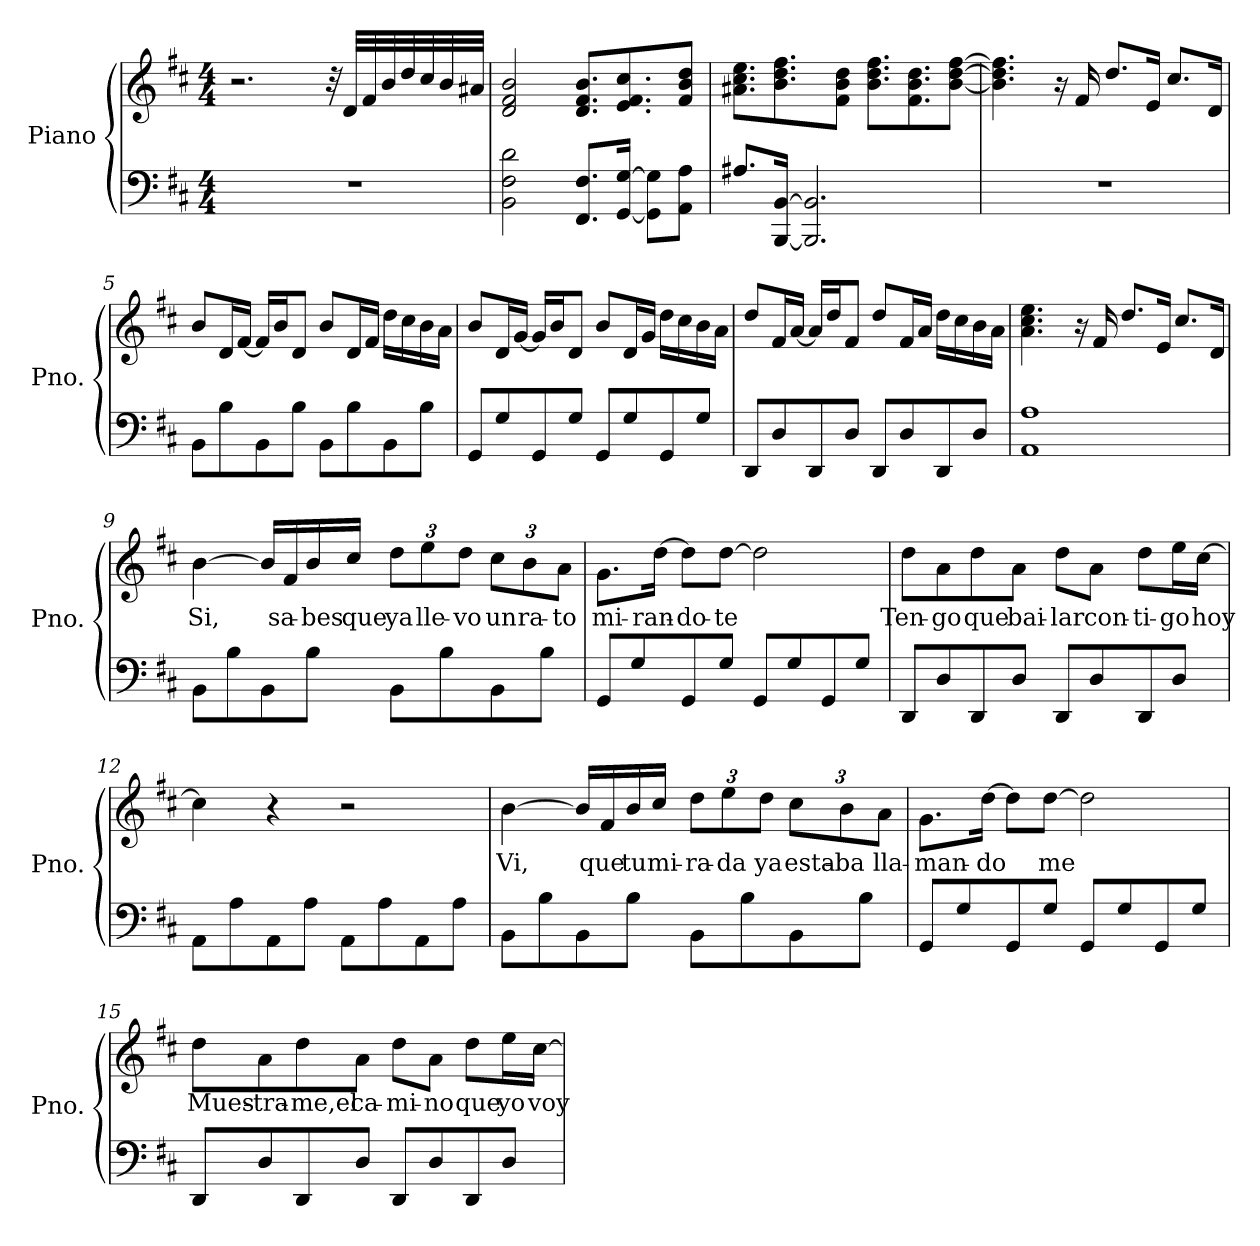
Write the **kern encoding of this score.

**kern	**kern	**text
*part1	*part1	*part1
*staff2	*staff1	*staff1
*I"Piano	*	*
*I'Pno.	*	*
*clefF4	*clefG2	*
*k[f#c#]	*k[f#c#]	*
*M4/4	*M4/4	*
*MM89	*MM89	*
=1	=1	=1
1r	2.r	.
.	32r	.
.	32d/LLL	.
.	32f#/	.
.	32b/	.
.	32dd/	.
.	32cc#/	.
.	32b/	.
.	32a#X/JJJ	.
=2	=2	=2
2BB\ 2F#\ 2d\	2d/ 2f#/ 2b/	.
8.FF#/ 8.F#/L	8.d/ 8.f#/ 8.b/L	.
[16GG/ [16G/Jk	8.e/ 8.f#/ 8.cc#/	.
8GG\] 8G\]L	.	.
8AA\ 8A\J	8f#/ 8b/ 8dd/J	.
=3	=3	=3
8.A#X/L	8.a#X\ 8.cc#\ 8.ee\L	.
[16BBB/ [16BB/Jk	8.b\ 8.dd\ 8.ff#\	.
2.BBB/] 2.BB/]	.	.
.	8f#\ 8b\ 8dd\J	.
.	8.b\ 8.dd\ 8.ff#\L	.
.	8.f#\ 8.b\ 8.dd\	.
.	[8b\ [8dd\ [8ff#\J	.
=4	=4	=4
1r	4.b\] 4.dd\] 4.ff#\]	.
.	16r	.
.	16f#/	.
.	8.dd/L	.
.	16e/Jk	.
.	8.cc#/L	.
.	16d/Jk	.
!!LO:LB:g=z
=5	=5	=5
8BB\L	8b/L	.
8B\	16d/L	.
.	[16f#/JJ	.
8BB\	16f#/LL]	.
.	16b/J	.
8B\J	8d/J	.
8BB\L	8b/L	.
8B\	16d/L	.
.	16f#/JJ	.
8BB\	16dd\LL	.
.	16cc#\	.
8B\J	16b\	.
.	16a\JJ	.
=6	=6	=6
8GG/L	8b/L	.
8G/	16d/L	.
.	[16g/JJ	.
8GG/	16g/LL]	.
.	16b/J	.
8G/J	8d/J	.
8GG/L	8b/L	.
8G/	16d/L	.
.	16g/JJ	.
8GG/	16dd\LL	.
.	16cc#\	.
8G/J	16b\	.
.	16a\JJ	.
=7	=7	=7
8DD/L	8dd/L	.
8D/	16f#/L	.
.	[16a/JJ	.
8DD/	16a/LL]	.
.	16dd/J	.
8D/J	8f#/J	.
8DD/L	8dd/L	.
8D/	16f#/L	.
.	16a/JJ	.
8DD/	16dd\LL	.
.	16cc#\	.
8D/J	16b\	.
.	16a\JJ	.
!!LO:LB:g=z
=8	=8	=8
1AA 1A	4.a\ 4.cc#\ 4.ee\	.
.	16r	.
.	16f#/	.
.	8.dd/L	.
.	16e/Jk	.
.	8.cc#/L	.
.	16d/Jk	.
=9	=9	=9
8BB\L	[4b\	Si,
8B\	.	.
8BB\	16b/LL]	.
.	16f#/	sa-
8B\J	16b/	-bes
.	16cc#/JJ	que
*	*Xbrackettup	*
8BB\L	12dd\L	ya
.	12ee\	lle-
8B\	.	.
.	12dd\J	-vo
8BB\	12cc#\L	un
.	12b\	ra-
8B\J	.	.
.	12a\J	-to
=10	=10	=10
8GG/L	8.g\L	mi-
8G/	.	.
.	[16dd\Jk	-ran-
8GG/	8dd\L]	-do-
8G/J	[8dd\J	-te
8GG/L	2dd\]	.
8G/	.	.
8GG/	.	.
8G/J	.	.
!!LO:LB:g=z
=11	=11	=11
8DD/L	8dd\L	Ten-
8D/	8a\	-go
8DD/	8dd\	que
8D/J	8a\J	bai-
8DD/L	8dd\L	-lar
8D/	8a\J	con-
8DD/	8dd\L	-ti-
8D/J	16ee\L	-go
.	[16cc#\JJ	hoy
=12	=12	=12
8AA\L	4cc#\]	.
8A\	.	.
8AA\	4r	.
8A\J	.	.
8AA\L	2r	.
8A\	.	.
8AA\	.	.
8A\J	.	.
=13	=13	=13
8BB\L	[4b\	Vi,
8B\	.	.
8BB\	16b/LL]	.
.	16f#/	que
8B\J	16b/	tu
.	16cc#/JJ	mi-
8BB\L	12dd\L	-ra-
.	12ee\	-da
8B\	.	.
.	12dd\J	ya
8BB\	12cc#\L	esta-
.	12b\	-ba
8B\J	.	.
.	12a\J	lla-
!!LO:LB:g=z
=14	=14	=14
8GG/L	8.g\L	-man-
8G/	.	.
.	[16dd\Jk	-do
8GG/	8dd\L]	.
8G/J	[8dd\J	me
8GG/L	2dd\]	.
8G/	.	.
8GG/	.	.
8G/J	.	.
=15	=15	=15
8DD/L	8dd\L	Mues-
8D/	8a\	-tra-
8DD/	8dd\	-me,el
8D/J	8a\J	ca-
8DD/L	8dd\L	-mi-
8D/	8a\J	-no
8DD/	8dd\L	que
8D/J	16ee\L	yo
.	[16cc#\JJ	voy
=	=	=
*-	*-	*-
